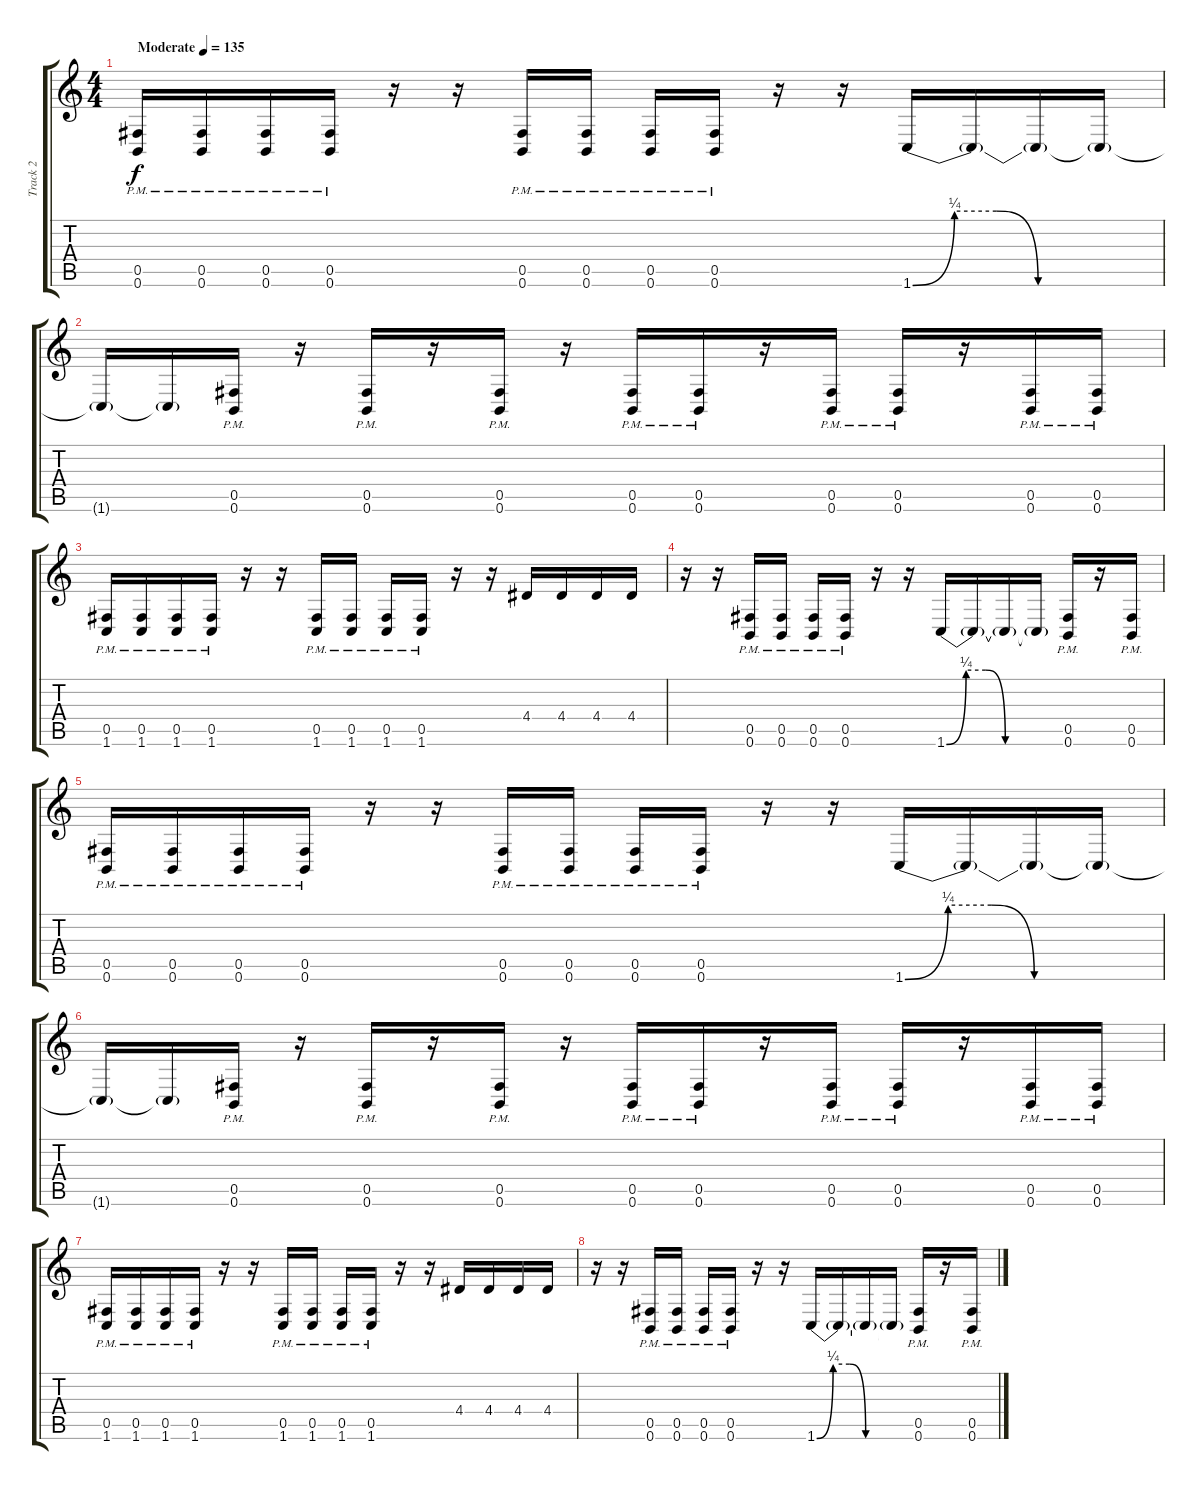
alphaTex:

\track ("Track 2" "Track 2") {instrument distortionguitar}
\staff {score tabs}
\tuning (Db4 Ab3 E3 B2 Gb2 B1) {hide}
\ts (4 4)
\tempo (135 "Moderate")
\clef g2
\ks c
(0.5{pm} 0.6{pm}).16{dy f instrument distortionguitar} (0.5{pm} 0.6{pm}).16 (0.5{pm} 0.6{pm}).16 (0.5{pm} 0.6{pm}).16 r.16 r.16 (0.5{pm} 0.6{pm}).16 (0.5{pm} 0.6{pm}).16 (0.5{pm} 0.6{pm}).16 (0.5{pm} 0.6{pm}).16 r.16 r.16 1.6{be (custom 0 0 10 1 20 1 30 0 60 0)}.16 1.6{t}.16 1.6{t}.16 1.6{t}.16 |
1.6{t}.16 1.6{t}.16 (0.5{pm} 0.6{pm}).16 r.16 (0.5{pm} 0.6{pm}).16 r.16 (0.5{pm} 0.6{pm}).16 r.16 (0.5{pm} 0.6{pm}).16 (0.5{pm} 0.6{pm}).16 r.16 (0.5{pm} 0.6{pm}).16 (0.5{pm} 0.6{pm}).16 r.16 (0.5{pm} 0.6{pm}).16 (0.5{pm} 0.6{pm}).16 |
(0.5{pm} 1.6{pm}).16 (0.5{pm} 1.6{pm}).16 (0.5{pm} 1.6{pm}).16 (0.5{pm} 1.6{pm}).16 r.16 r.16 (0.5{pm} 1.6{pm}).16 (0.5{pm} 1.6{pm}).16 (0.5{pm} 1.6{pm}).16 (0.5{pm} 1.6{pm}).16 r.16 r.16 4.4.16 4.4.16 4.4.16 4.4.16 |
r.16 r.16 (0.5{pm} 0.6{pm}).16 (0.5{pm} 0.6{pm}).16 (0.5{pm} 0.6{pm}).16 (0.5{pm} 0.6{pm}).16 r.16 r.16 1.6{be (custom 0 0 10 1 20 1 30 0 60 0)}.16 1.6{t}.16 1.6{t}.16 1.6{t}.16 (0.5{pm} 0.6{pm}).16 r.16 (0.5{pm} 0.6{pm}).16 |
(0.5{pm} 0.6{pm}).16 (0.5{pm} 0.6{pm}).16 (0.5{pm} 0.6{pm}).16 (0.5{pm} 0.6{pm}).16 r.16 r.16 (0.5{pm} 0.6{pm}).16 (0.5{pm} 0.6{pm}).16 (0.5{pm} 0.6{pm}).16 (0.5{pm} 0.6{pm}).16 r.16 r.16 1.6{be (custom 0 0 10 1 20 1 30 0 60 0)}.16 1.6{t}.16 1.6{t}.16 1.6{t}.16 |
1.6{t}.16 1.6{t}.16 (0.5{pm} 0.6{pm}).16 r.16 (0.5{pm} 0.6{pm}).16 r.16 (0.5{pm} 0.6{pm}).16 r.16 (0.5{pm} 0.6{pm}).16 (0.5{pm} 0.6{pm}).16 r.16 (0.5{pm} 0.6{pm}).16 (0.5{pm} 0.6{pm}).16 r.16 (0.5{pm} 0.6{pm}).16 (0.5{pm} 0.6{pm}).16 |
(0.5{pm} 1.6{pm}).16 (0.5{pm} 1.6{pm}).16 (0.5{pm} 1.6{pm}).16 (0.5{pm} 1.6{pm}).16 r.16 r.16 (0.5{pm} 1.6{pm}).16 (0.5{pm} 1.6{pm}).16 (0.5{pm} 1.6{pm}).16 (0.5{pm} 1.6{pm}).16 r.16 r.16 4.4.16 4.4.16 4.4.16 4.4.16 |
r.16 r.16 (0.5{pm} 0.6{pm}).16 (0.5{pm} 0.6{pm}).16 (0.5{pm} 0.6{pm}).16 (0.5{pm} 0.6{pm}).16 r.16 r.16 1.6{be (custom 0 0 10 1 20 1 30 0 60 0)}.16 1.6{t}.16 1.6{t}.16 1.6{t}.16 (0.5{pm} 0.6{pm}).16 r.16 (0.5{pm} 0.6{pm}).16
